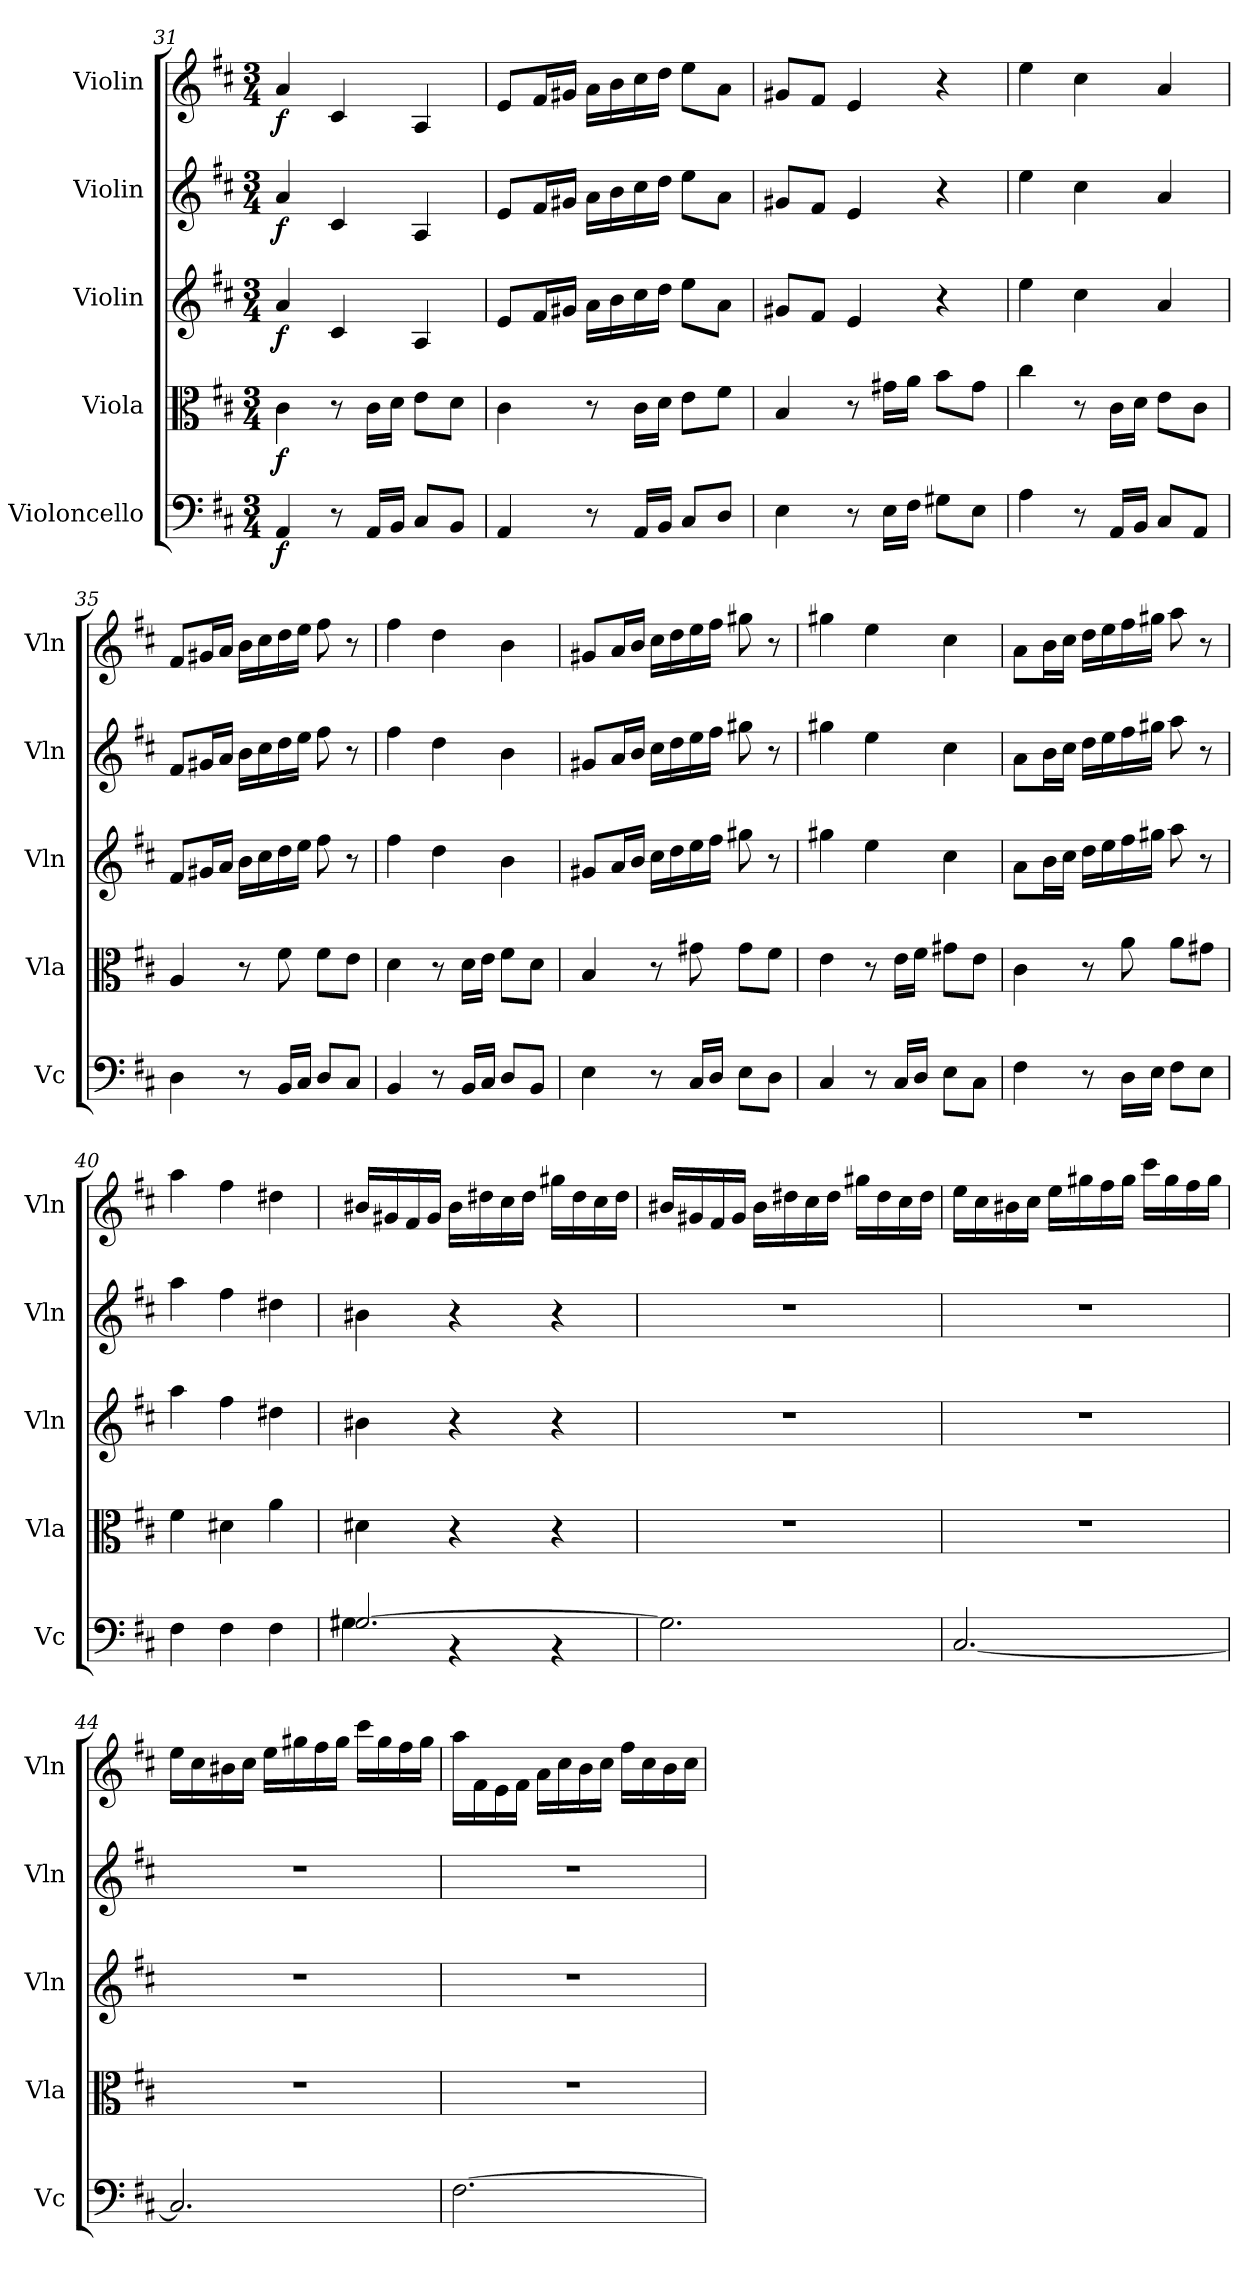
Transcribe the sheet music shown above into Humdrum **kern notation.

**kern	**dynam	**kern	**dynam	**kern	**dynam	**kern	**dynam	**kern	**dynam
*part5	*part5	*part4	*part4	*part3	*part3	*part2	*part2	*part1	*part1
*staff5	*staff5	*staff4	*staff4	*staff3	*staff3	*staff2	*staff2	*staff1	*staff1
*I"Violoncello	*	*I"Viola	*	*I"Violin	*	*I"Violin	*	*I"Violin	*
*I'Vc	*	*I'Vla	*	*I'Vln	*	*I'Vln	*	*I'Vln	*
*clefF4	*	*clefC3	*	*clefG2	*	*clefG2	*	*clefG2	*
*k[f#c#]	*	*k[f#c#]	*	*k[f#c#]	*	*k[f#c#]	*	*k[f#c#]	*
*M3/4	*	*M3/4	*	*M3/4	*	*M3/4	*	*M3/4	*
=31	=31	=31	=31	=31	=31	=31	=31	=31	=31
4AA/	f	4c#\	f	4a/	f	4a/	f	4a/	f
8r	.	8r	.	4c#/	.	4c#/	.	4c#/	.
16AA/LL	.	16c#\LL	.	.	.	.	.	.	.
16BB/JJ	.	16d\JJ	.	.	.	.	.	.	.
8C#/L	.	8e\L	.	4A/	.	4A/	.	4A/	.
8BB/J	.	8d\J	.	.	.	.	.	.	.
=32	=32	=32	=32	=32	=32	=32	=32	=32	=32
4AA/	.	4c#\	.	8e/L	.	8e/L	.	8e/L	.
.	.	.	.	16f#/L	.	16f#/L	.	16f#/L	.
.	.	.	.	16g#X/JJ	.	16g#X/JJ	.	16g#X/JJ	.
8r	.	8r	.	16a\LL	.	16a\LL	.	16a\LL	.
.	.	.	.	16b\	.	16b\	.	16b\	.
16AA/LL	.	16c#\LL	.	16cc#\	.	16cc#\	.	16cc#\	.
16BB/JJ	.	16d\JJ	.	16dd\JJ	.	16dd\JJ	.	16dd\JJ	.
8C#/L	.	8e\L	.	8ee\L	.	8ee\L	.	8ee\L	.
8D/J	.	8f#\J	.	8a\J	.	8a\J	.	8a\J	.
=33	=33	=33	=33	=33	=33	=33	=33	=33	=33
4E\	.	4B/	.	8g#X/L	.	8g#X/L	.	8g#X/L	.
.	.	.	.	8f#/J	.	8f#/J	.	8f#/J	.
8r	.	8r	.	4e/	.	4e/	.	4e/	.
16E\LL	.	16g#X\LL	.	.	.	.	.	.	.
16F#\JJ	.	16a\JJ	.	.	.	.	.	.	.
8G#X\L	.	8b\L	.	4r	.	4r	.	4r	.
8E\J	.	8g#\J	.	.	.	.	.	.	.
=34	=34	=34	=34	=34	=34	=34	=34	=34	=34
4A\	.	4cc#\	.	4ee\	.	4ee\	.	4ee\	.
8r	.	8r	.	4cc#\	.	4cc#\	.	4cc#\	.
16AA/LL	.	16c#\LL	.	.	.	.	.	.	.
16BB/JJ	.	16d\JJ	.	.	.	.	.	.	.
8C#/L	.	8e\L	.	4a/	.	4a/	.	4a/	.
8AA/J	.	8c#\J	.	.	.	.	.	.	.
=35	=35	=35	=35	=35	=35	=35	=35	=35	=35
4D\	.	4A/	.	8f#/L	.	8f#/L	.	8f#/L	.
.	.	.	.	16g#X/L	.	16g#X/L	.	16g#X/L	.
.	.	.	.	16a/JJ	.	16a/JJ	.	16a/JJ	.
8r	.	8r	.	16b\LL	.	16b\LL	.	16b\LL	.
.	.	.	.	16cc#\	.	16cc#\	.	16cc#\	.
16BB/LL	.	8f#\	.	16dd\	.	16dd\	.	16dd\	.
16C#/JJ	.	.	.	16ee\JJ	.	16ee\JJ	.	16ee\JJ	.
8D/L	.	8f#\L	.	8ff#\	.	8ff#\	.	8ff#\	.
8C#/J	.	8e\J	.	8r	.	8r	.	8r	.
=36	=36	=36	=36	=36	=36	=36	=36	=36	=36
4BB/	.	4d\	.	4ff#\	.	4ff#\	.	4ff#\	.
8r	.	8r	.	4dd\	.	4dd\	.	4dd\	.
16BB/LL	.	16d\LL	.	.	.	.	.	.	.
16C#/JJ	.	16e\JJ	.	.	.	.	.	.	.
8D/L	.	8f#\L	.	4b\	.	4b\	.	4b\	.
8BB/J	.	8d\J	.	.	.	.	.	.	.
=37	=37	=37	=37	=37	=37	=37	=37	=37	=37
4E\	.	4B/	.	8g#X/L	.	8g#X/L	.	8g#X/L	.
.	.	.	.	16a/L	.	16a/L	.	16a/L	.
.	.	.	.	16b/JJ	.	16b/JJ	.	16b/JJ	.
8r	.	8r	.	16cc#\LL	.	16cc#\LL	.	16cc#\LL	.
.	.	.	.	16dd\	.	16dd\	.	16dd\	.
16C#/LL	.	8g#X\	.	16ee\	.	16ee\	.	16ee\	.
16D/JJ	.	.	.	16ff#\JJ	.	16ff#\JJ	.	16ff#\JJ	.
8E\L	.	8g#\L	.	8gg#X\	.	8gg#X\	.	8gg#X\	.
8D\J	.	8f#\J	.	8r	.	8r	.	8r	.
=38	=38	=38	=38	=38	=38	=38	=38	=38	=38
4C#/	.	4e\	.	4gg#X\	.	4gg#X\	.	4gg#X\	.
8r	.	8r	.	4ee\	.	4ee\	.	4ee\	.
16C#/LL	.	16e\LL	.	.	.	.	.	.	.
16D/JJ	.	16f#\JJ	.	.	.	.	.	.	.
8E\L	.	8g#X\L	.	4cc#\	.	4cc#\	.	4cc#\	.
8C#\J	.	8e\J	.	.	.	.	.	.	.
=39	=39	=39	=39	=39	=39	=39	=39	=39	=39
4F#\	.	4c#\	.	8a\L	.	8a\L	.	8a\L	.
.	.	.	.	16b\L	.	16b\L	.	16b\L	.
.	.	.	.	16cc#\JJ	.	16cc#\JJ	.	16cc#\JJ	.
8r	.	8r	.	16dd\LL	.	16dd\LL	.	16dd\LL	.
.	.	.	.	16ee\	.	16ee\	.	16ee\	.
16D\LL	.	8a\	.	16ff#\	.	16ff#\	.	16ff#\	.
16E\JJ	.	.	.	16gg#X\JJ	.	16gg#X\JJ	.	16gg#X\JJ	.
8F#\L	.	8a\L	.	8aa\	.	8aa\	.	8aa\	.
8E\J	.	8g#X\J	.	8r	.	8r	.	8r	.
=40	=40	=40	=40	=40	=40	=40	=40	=40	=40
4F#\	.	4f#\	.	4aa\	.	4aa\	.	4aa\	.
4F#\	.	4d#X\	.	4ff#\	.	4ff#\	.	4ff#\	.
4F#\	.	4a\	.	4dd#X\	.	4dd#X\	.	4dd#X\	.
=41	=41	=41	=41	=41	=41	=41	=41	=41	=41
*^	*	*	*	*	*	*	*	*	*
[2.G#X/	4G#X\	.	4d#X\	.	4b#X\	.	4b#X\	.	16b#X/LL	.
.	.	.	.	.	.	.	.	.	16g#X/	.
.	.	.	.	.	.	.	.	.	16f#/	.
.	.	.	.	.	.	.	.	.	16g#/JJ	.
.	4r	.	4r	.	4r	.	4r	.	16b#\LL	.
.	.	.	.	.	.	.	.	.	16dd#X\	.
.	.	.	.	.	.	.	.	.	16cc#\	.
.	.	.	.	.	.	.	.	.	16dd#\JJ	.
.	4r	.	4r	.	4r	.	4r	.	16gg#X\LL	.
.	.	.	.	.	.	.	.	.	16dd#\	.
.	.	.	.	.	.	.	.	.	16cc#\	.
.	.	.	.	.	.	.	.	.	16dd#\JJ	.
*v	*v	*	*	*	*	*	*	*	*	*
=42	=42	=42	=42	=42	=42	=42	=42	=42	=42
2.G#\]	.	2.r	.	2.r	.	2.r	.	16b#X/LL	.
.	.	.	.	.	.	.	.	16g#X/	.
.	.	.	.	.	.	.	.	16f#/	.
.	.	.	.	.	.	.	.	16g#/JJ	.
.	.	.	.	.	.	.	.	16b#\LL	.
.	.	.	.	.	.	.	.	16dd#X\	.
.	.	.	.	.	.	.	.	16cc#\	.
.	.	.	.	.	.	.	.	16dd#\JJ	.
.	.	.	.	.	.	.	.	16gg#X\LL	.
.	.	.	.	.	.	.	.	16dd#\	.
.	.	.	.	.	.	.	.	16cc#\	.
.	.	.	.	.	.	.	.	16dd#\JJ	.
=43	=43	=43	=43	=43	=43	=43	=43	=43	=43
[2.C#/	.	2.r	.	2.r	.	2.r	.	16ee\LL	.
.	.	.	.	.	.	.	.	16cc#\	.
.	.	.	.	.	.	.	.	16b#X\	.
.	.	.	.	.	.	.	.	16cc#\JJ	.
.	.	.	.	.	.	.	.	16ee\LL	.
.	.	.	.	.	.	.	.	16gg#X\	.
.	.	.	.	.	.	.	.	16ff#\	.
.	.	.	.	.	.	.	.	16gg#\JJ	.
.	.	.	.	.	.	.	.	16ccc#\LL	.
.	.	.	.	.	.	.	.	16gg#\	.
.	.	.	.	.	.	.	.	16ff#\	.
.	.	.	.	.	.	.	.	16gg#\JJ	.
=44	=44	=44	=44	=44	=44	=44	=44	=44	=44
2.C#/]	.	2.r	.	2.r	.	2.r	.	16ee\LL	.
.	.	.	.	.	.	.	.	16cc#\	.
.	.	.	.	.	.	.	.	16b#X\	.
.	.	.	.	.	.	.	.	16cc#\JJ	.
.	.	.	.	.	.	.	.	16ee\LL	.
.	.	.	.	.	.	.	.	16gg#X\	.
.	.	.	.	.	.	.	.	16ff#\	.
.	.	.	.	.	.	.	.	16gg#\JJ	.
.	.	.	.	.	.	.	.	16ccc#\LL	.
.	.	.	.	.	.	.	.	16gg#\	.
.	.	.	.	.	.	.	.	16ff#\	.
.	.	.	.	.	.	.	.	16gg#\JJ	.
=45	=45	=45	=45	=45	=45	=45	=45	=45	=45
[2.F#\	.	2.r	.	2.r	.	2.r	.	16aa\LL	.
.	.	.	.	.	.	.	.	16f#\	.
.	.	.	.	.	.	.	.	16e\	.
.	.	.	.	.	.	.	.	16f#\JJ	.
.	.	.	.	.	.	.	.	16a\LL	.
.	.	.	.	.	.	.	.	16cc#\	.
.	.	.	.	.	.	.	.	16b\	.
.	.	.	.	.	.	.	.	16cc#\JJ	.
.	.	.	.	.	.	.	.	16ff#\LL	.
.	.	.	.	.	.	.	.	16cc#\	.
.	.	.	.	.	.	.	.	16b\	.
.	.	.	.	.	.	.	.	16cc#\JJ	.
=	=	=	=	=	=	=	=	=	=
*-	*-	*-	*-	*-	*-	*-	*-	*-	*-
